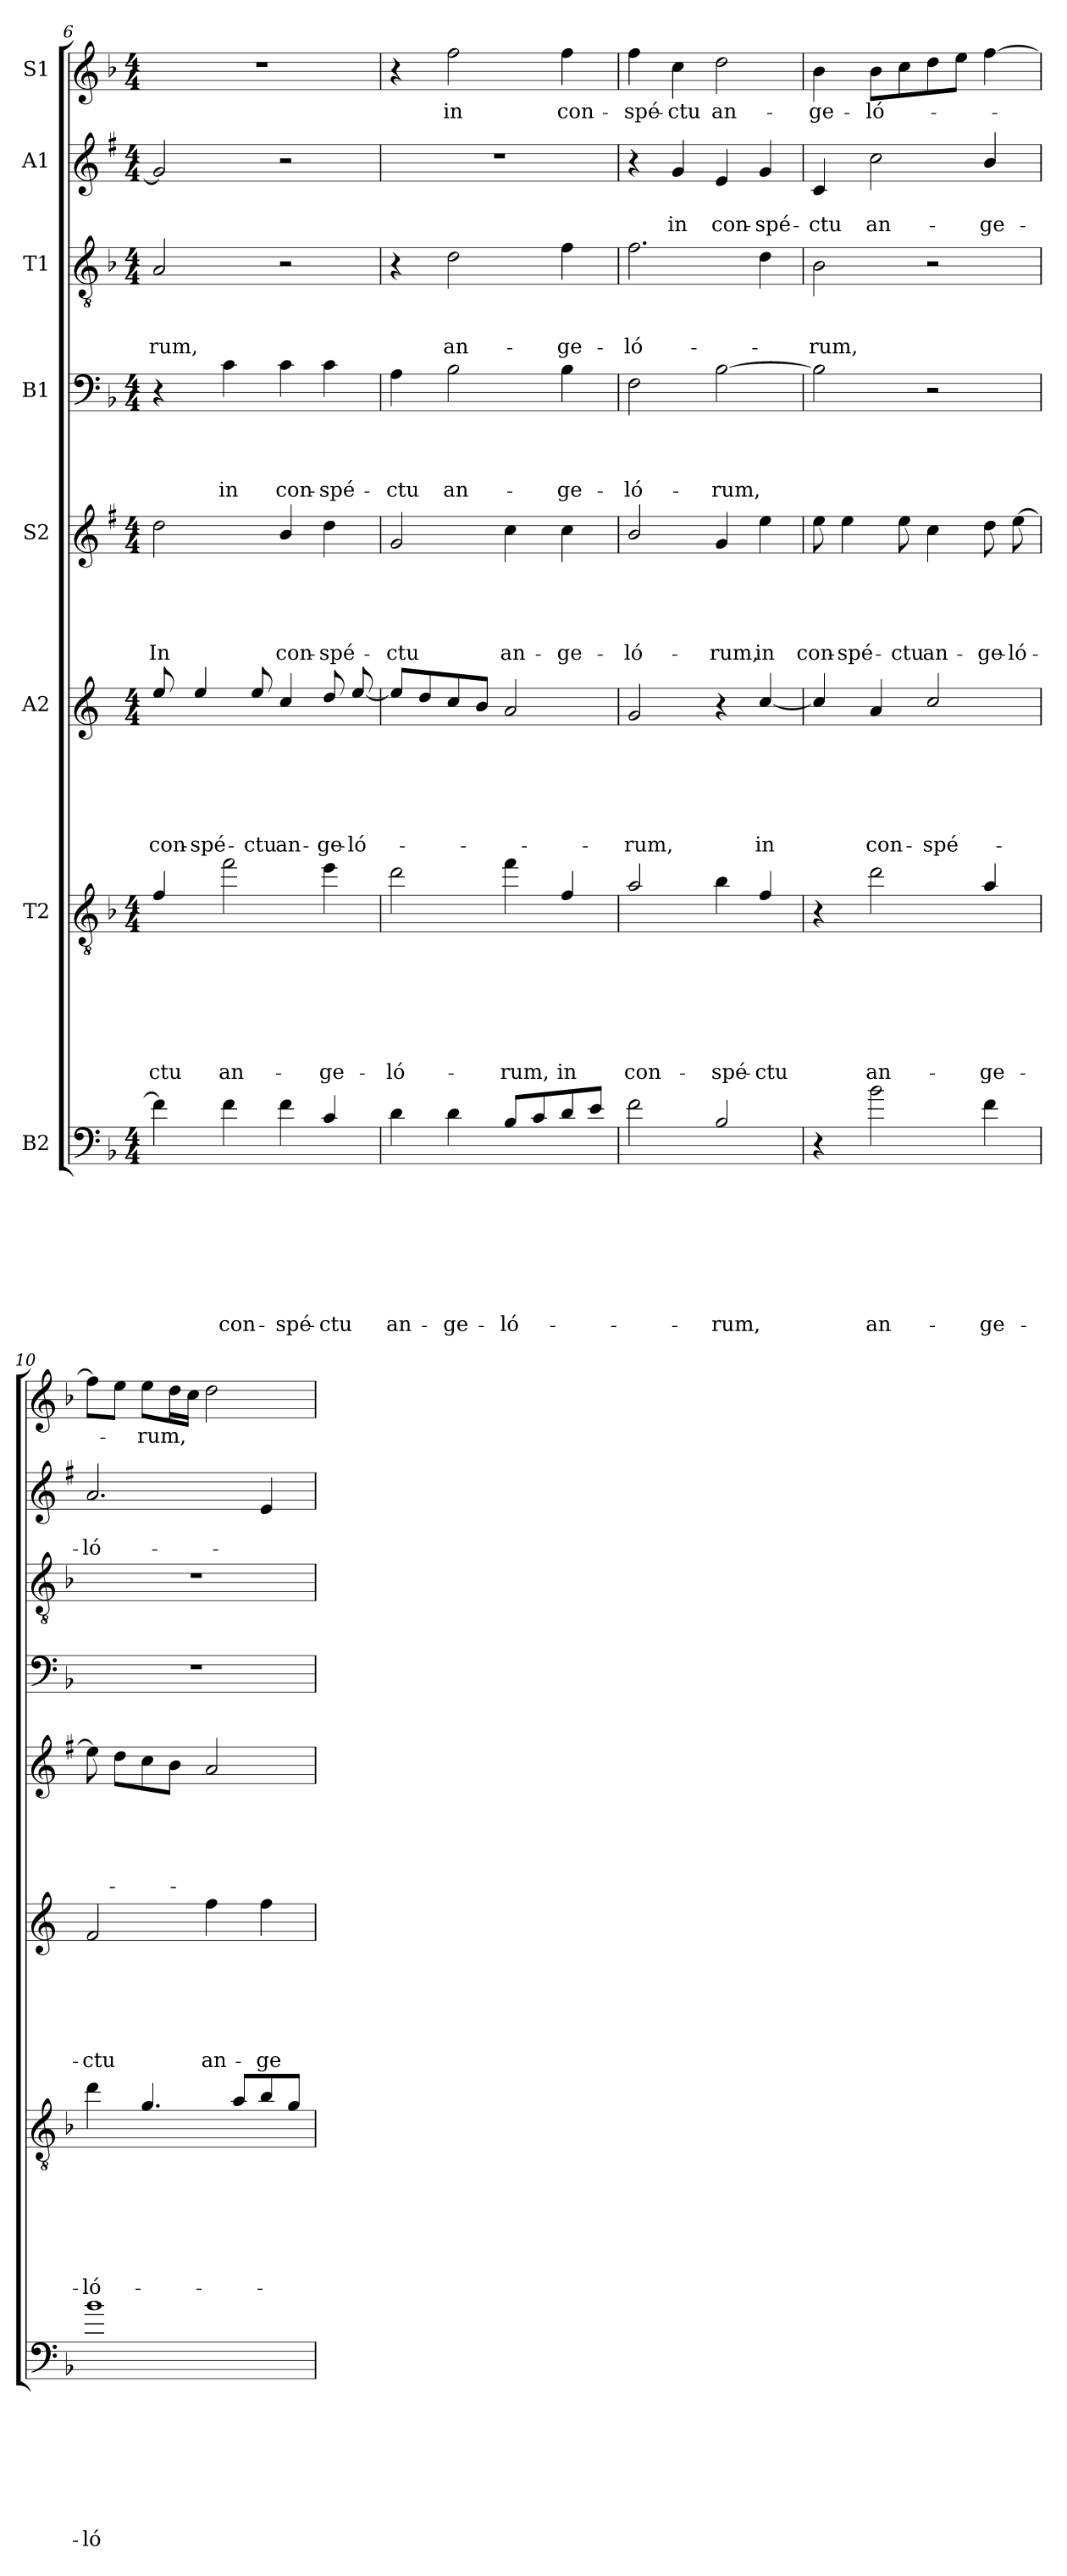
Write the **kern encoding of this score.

**kern	**text	**text	**text	**text	**text	**text	**text	**text	**kern	**text	**text	**text	**text	**text	**text	**text	**kern	**text	**text	**text	**text	**text	**text	**kern	**text	**text	**text	**text	**text	**kern	**text	**text	**text	**text	**kern	**text	**text	**text	**kern	**text	**text	**kern	**text
*part8	*part8	*part8	*part8	*part8	*part8	*part8	*part8	*part8	*part7	*part7	*part7	*part7	*part7	*part7	*part7	*part7	*part6	*part6	*part6	*part6	*part6	*part6	*part6	*part5	*part5	*part5	*part5	*part5	*part5	*part4	*part4	*part4	*part4	*part4	*part3	*part3	*part3	*part3	*part2	*part2	*part2	*part1	*part1
*staff8	*staff8	*staff8	*staff8	*staff8	*staff8	*staff8	*staff8	*staff8	*staff7	*staff7	*staff7	*staff7	*staff7	*staff7	*staff7	*staff7	*staff6	*staff6	*staff6	*staff6	*staff6	*staff6	*staff6	*staff5	*staff5	*staff5	*staff5	*staff5	*staff5	*staff4	*staff4	*staff4	*staff4	*staff4	*staff3	*staff3	*staff3	*staff3	*staff2	*staff2	*staff2	*staff1	*staff1
*I"B2	*	*	*	*	*	*	*	*	*I"T2	*	*	*	*	*	*	*	*I"A2	*	*	*	*	*	*	*I"S2	*	*	*	*	*	*I"B1	*	*	*	*	*I"T1	*	*	*	*I"A1	*	*	*I"S1	*
!!LO:PB:g=z
*clefF4	*	*	*	*	*	*	*	*	*clefGv2	*	*	*	*	*	*	*	*clefG2	*	*	*	*	*	*	*clefG2	*	*	*	*	*	*clefF4	*	*	*	*	*clefGv2	*	*	*	*clefG2	*	*	*clefG2	*
*ITrd7c12	*	*	*	*	*	*	*	*	*ITrd8c14	*	*	*	*	*	*	*	*ITrd4c7	*	*	*	*	*	*	*ITrd1c2	*	*	*	*	*	*	*	*	*	*	*	*	*	*	*ITrd1c2	*	*	*	*
*k[b-]	*	*	*	*	*	*	*	*	*k[b-]	*	*	*	*	*	*	*	*k[b-]	*	*	*	*	*	*	*k[b-]	*	*	*	*	*	*k[b-]	*	*	*	*	*k[b-]	*	*	*	*k[b-]	*	*	*k[b-]	*
*F:	*	*	*	*	*	*	*	*	*F:	*	*	*	*	*	*	*	*F:	*	*	*	*	*	*	*F:	*	*	*	*	*	*F:	*	*	*	*	*F:	*	*	*	*F:	*	*	*F:	*
*M4/4	*	*	*	*	*	*	*	*	*M4/4	*	*	*	*	*	*	*	*M4/4	*	*	*	*	*	*	*M4/4	*	*	*	*	*	*M4/4	*	*	*	*	*M4/4	*	*	*	*M4/4	*	*	*M4/4	*
=6	=6	=6	=6	=6	=6	=6	=6	=6	=6	=6	=6	=6	=6	=6	=6	=6	=6	=6	=6	=6	=6	=6	=6	=6	=6	=6	=6	=6	=6	=6	=6	=6	=6	=6	=6	=6	=6	=6	=6	=6	=6	=6	=6
!	!	!	!	!	!	!	!	!	!	!	!	!	!	!	!	!LO:LY:b	!	!	!	!	!	!	!LO:LY:b	!	!	!	!	!	!LO:LY:b	!	!	!	!	!	!	!	!	!LO:LY:b	!	!	!	!	!
4F\]	.	.	.	.	.	.	.	.	4F/	.	.	.	.	.	.	-ctu	8a/	.	.	.	.	.	con-	2cc\	.	.	.	.	In	4r	.	.	.	.	2A/	.	.	-rum,	2f/]	.	.	1r	.
!	!	!	!	!	!	!	!	!	!	!	!	!	!	!	!	!	!	!	!	!	!	!	!LO:LY:b	!	!	!	!	!	!	!	!	!	!	!	!	!	!	!	!	!	!	!	!
.	.	.	.	.	.	.	.	.	.	.	.	.	.	.	.	.	4a/	.	.	.	.	.	-spé-	.	.	.	.	.	.	.	.	.	.	.	.	.	.	.	.	.	.	.	.
!	!	!	!	!	!	!	!	!LO:LY:b	!	!	!	!	!	!	!	!LO:LY:b	!	!	!	!	!	!	!	!	!	!	!	!	!	!	!	!	!	!LO:LY:b	!	!	!	!	!	!	!	!	!
4F\	.	.	.	.	.	.	.	con-	2f\	.	.	.	.	.	.	an-	.	.	.	.	.	.	.	.	.	.	.	.	.	4c\	.	.	.	in	.	.	.	.	.	.	.	.	.
!	!	!	!	!	!	!	!	!	!	!	!	!	!	!	!	!	!	!	!	!	!	!	!LO:LY:b	!	!	!	!	!	!	!	!	!	!	!	!	!	!	!	!	!	!	!	!
.	.	.	.	.	.	.	.	.	.	.	.	.	.	.	.	.	8a/	.	.	.	.	.	-ctu	.	.	.	.	.	.	.	.	.	.	.	.	.	.	.	.	.	.	.	.
!	!	!	!	!	!	!	!	!LO:LY:b	!	!	!	!	!	!	!	!	!	!	!	!	!	!	!LO:LY:b	!	!	!	!	!	!LO:LY:b	!	!	!	!	!LO:LY:b	!	!	!	!	!	!	!	!	!
4F\	.	.	.	.	.	.	.	-spé-	.	.	.	.	.	.	.	.	4f/	.	.	.	.	.	an-	4a/	.	.	.	.	con-	4c\	.	.	.	con-	2r	.	.	.	2r	.	.	.	.
!	!	!	!	!	!	!	!	!LO:LY:b	!	!	!	!	!	!	!	!LO:LY:b	!	!	!	!	!	!	!LO:LY:b	!	!	!	!	!	!LO:LY:b	!	!	!	!	!LO:LY:b	!	!	!	!	!	!	!	!	!
4C/	.	.	.	.	.	.	.	-ctu	4e\	.	.	.	.	.	.	-ge-	8g/	.	.	.	.	.	-ge-	4cc\	.	.	.	.	-spé-	4c\	.	.	.	-spé-	.	.	.	.	.	.	.	.	.
!	!	!	!	!	!	!	!	!	!	!	!	!	!	!	!	!	!	!	!	!	!	!	!LO:LY:b	!	!	!	!	!	!	!	!	!	!	!	!	!	!	!	!	!	!	!	!
.	.	.	.	.	.	.	.	.	.	.	.	.	.	.	.	.	[8a/	.	.	.	.	.	-ló-	.	.	.	.	.	.	.	.	.	.	.	.	.	.	.	.	.	.	.	.
=7	=7	=7	=7	=7	=7	=7	=7	=7	=7	=7	=7	=7	=7	=7	=7	=7	=7	=7	=7	=7	=7	=7	=7	=7	=7	=7	=7	=7	=7	=7	=7	=7	=7	=7	=7	=7	=7	=7	=7	=7	=7	=7	=7
!	!	!	!	!	!	!	!	!LO:LY:b	!	!	!	!	!	!	!	!LO:LY:b	!	!	!	!	!	!	!	!	!	!	!	!	!LO:LY:b	!	!	!	!	!LO:LY:b	!	!	!	!	!	!	!	!	!
4D\	.	.	.	.	.	.	.	an-	2d\	.	.	.	.	.	.	-ló-	8a/L]	.	.	.	.	.	.	2f/	.	.	.	.	-ctu	4A\	.	.	.	-ctu	4r	.	.	.	1r	.	.	4r	.
.	.	.	.	.	.	.	.	.	.	.	.	.	.	.	.	.	8g/	.	.	.	.	.	.	.	.	.	.	.	.	.	.	.	.	.	.	.	.	.	.	.	.	.	.
!	!	!	!	!	!	!	!	!LO:LY:b	!	!	!	!	!	!	!	!	!	!	!	!	!	!	!	!	!	!	!	!	!	!	!	!	!	!LO:LY:b	!	!	!	!LO:LY:b	!	!	!	!	!LO:LY:b
4D\	.	.	.	.	.	.	.	-ge-	.	.	.	.	.	.	.	.	8f/	.	.	.	.	.	.	.	.	.	.	.	.	2B-\	.	.	.	an-	2d\	.	.	an-	.	.	.	2ff\	in
.	.	.	.	.	.	.	.	.	.	.	.	.	.	.	.	.	8e/J	.	.	.	.	.	.	.	.	.	.	.	.	.	.	.	.	.	.	.	.	.	.	.	.	.	.
!	!	!	!	!	!	!	!	!LO:LY:b	!	!	!	!	!	!	!	!LO:LY:b	!	!	!	!	!	!	!	!	!	!	!	!	!LO:LY:b	!	!	!	!	!	!	!	!	!	!	!	!	!	!
8BB-/L	.	.	.	.	.	.	.	-ló-	4f\	.	.	.	.	.	.	-rum,	2d/	.	.	.	.	.	.	4b-\	.	.	.	.	an-	.	.	.	.	.	.	.	.	.	.	.	.	.	.
8C/	.	.	.	.	.	.	.	.	.	.	.	.	.	.	.	.	.	.	.	.	.	.	.	.	.	.	.	.	.	.	.	.	.	.	.	.	.	.	.	.	.	.	.
!	!	!	!	!	!	!	!	!	!	!	!	!	!	!	!	!LO:LY:b	!	!	!	!	!	!	!	!	!	!	!	!	!LO:LY:b	!	!	!	!	!LO:LY:b	!	!	!	!LO:LY:b	!	!	!	!	!LO:LY:b
8D/	.	.	.	.	.	.	.	.	4F/	.	.	.	.	.	.	in	.	.	.	.	.	.	.	4b-\	.	.	.	.	-ge-	4B-\	.	.	.	-ge-	4f\	.	.	-ge-	.	.	.	4ff\	con-
8E/J	.	.	.	.	.	.	.	.	.	.	.	.	.	.	.	.	.	.	.	.	.	.	.	.	.	.	.	.	.	.	.	.	.	.	.	.	.	.	.	.	.	.	.
=8	=8	=8	=8	=8	=8	=8	=8	=8	=8	=8	=8	=8	=8	=8	=8	=8	=8	=8	=8	=8	=8	=8	=8	=8	=8	=8	=8	=8	=8	=8	=8	=8	=8	=8	=8	=8	=8	=8	=8	=8	=8	=8	=8
!	!	!	!	!	!	!	!	!	!	!	!	!	!	!	!	!LO:LY:b	!	!	!	!	!	!	!LO:LY:b	!	!	!	!	!	!LO:LY:b	!	!	!	!	!LO:LY:b	!	!	!	!LO:LY:b	!	!	!	!	!LO:LY:b
2F\	.	.	.	.	.	.	.	.	2A/	.	.	.	.	.	.	con-	2c/	.	.	.	.	.	-rum,	2a/	.	.	.	.	-ló-	2F\	.	.	.	-ló-	2.f\	.	.	-ló-	4r	.	.	4ff\	-spé-
!	!	!	!	!	!	!	!	!	!	!	!	!	!	!	!	!	!	!	!	!	!	!	!	!	!	!	!	!	!	!	!	!	!	!	!	!	!	!	!	!	!LO:LY:b	!	!LO:LY:b
.	.	.	.	.	.	.	.	.	.	.	.	.	.	.	.	.	.	.	.	.	.	.	.	.	.	.	.	.	.	.	.	.	.	.	.	.	.	.	4f/	.	in	4cc\	-ctu
!	!	!	!	!	!	!	!	!LO:LY:b	!	!	!	!	!	!	!	!LO:LY:b	!	!	!	!	!	!	!	!	!	!	!	!	!LO:LY:b	!	!	!	!	!LO:LY:b	!	!	!	!	!	!	!LO:LY:b	!	!LO:LY:b
2BB-/	.	.	.	.	.	.	.	-rum,	4B-\	.	.	.	.	.	.	-spé-	4r	.	.	.	.	.	.	4f/	.	.	.	.	-rum,	[2B-\	.	.	.	-rum,	.	.	.	.	4d/	.	con-	2dd\	an-
!	!	!	!	!	!	!	!	!	!	!	!	!	!	!	!	!LO:LY:b	!	!	!	!	!	!	!LO:LY:b	!	!	!	!	!	!LO:LY:b	!	!	!	!	!	!	!	!	!	!	!	!LO:LY:b	!	!
.	.	.	.	.	.	.	.	.	4F/	.	.	.	.	.	.	-ctu	[4f/	.	.	.	.	.	in	4dd\	.	.	.	.	in	.	.	.	.	.	4d\	.	.	.	4f/	.	-spé-	.	.
=9	=9	=9	=9	=9	=9	=9	=9	=9	=9	=9	=9	=9	=9	=9	=9	=9	=9	=9	=9	=9	=9	=9	=9	=9	=9	=9	=9	=9	=9	=9	=9	=9	=9	=9	=9	=9	=9	=9	=9	=9	=9	=9	=9
!	!	!	!	!	!	!	!	!	!	!	!	!	!	!	!	!	!	!	!	!	!	!	!	!	!	!	!	!	!LO:LY:b	!	!	!	!	!	!	!	!	!LO:LY:b	!	!	!LO:LY:b	!	!LO:LY:b
4r	.	.	.	.	.	.	.	.	4r	.	.	.	.	.	.	.	4f/]	.	.	.	.	.	.	8dd\	.	.	.	.	con-	2B-\]	.	.	.	.	2B-\	.	.	-rum,	4B-/	.	-ctu	4b-\	-ge-
!	!	!	!	!	!	!	!	!	!	!	!	!	!	!	!	!	!	!	!	!	!	!	!	!	!	!	!	!	!LO:LY:b	!	!	!	!	!	!	!	!	!	!	!	!	!	!
.	.	.	.	.	.	.	.	.	.	.	.	.	.	.	.	.	.	.	.	.	.	.	.	4dd\	.	.	.	.	-spé-	.	.	.	.	.	.	.	.	.	.	.	.	.	.
!	!	!	!	!	!	!	!	!LO:LY:b	!	!	!	!	!	!	!	!LO:LY:b	!	!	!	!	!	!	!LO:LY:b	!	!	!	!	!	!	!	!	!	!	!	!	!	!	!	!	!	!LO:LY:b	!	!LO:LY:b
2B-\	.	.	.	.	.	.	.	an-	2d\	.	.	.	.	.	.	an-	4d/	.	.	.	.	.	con-	.	.	.	.	.	.	.	.	.	.	.	.	.	.	.	2b-\	.	an-	8b-\L	-ló-
!	!	!	!	!	!	!	!	!	!	!	!	!	!	!	!	!	!	!	!	!	!	!	!	!	!	!	!	!	!LO:LY:b	!	!	!	!	!	!	!	!	!	!	!	!	!	!
.	.	.	.	.	.	.	.	.	.	.	.	.	.	.	.	.	.	.	.	.	.	.	.	8dd\	.	.	.	.	-ctu	.	.	.	.	.	.	.	.	.	.	.	.	8cc\	.
!	!	!	!	!	!	!	!	!	!	!	!	!	!	!	!	!	!	!	!	!	!	!	!LO:LY:b	!	!	!	!	!	!LO:LY:b	!	!	!	!	!	!	!	!	!	!	!	!	!	!
.	.	.	.	.	.	.	.	.	.	.	.	.	.	.	.	.	2f/	.	.	.	.	.	-spé-	4b-\	.	.	.	.	an-	2r	.	.	.	.	2r	.	.	.	.	.	.	8dd\	.
.	.	.	.	.	.	.	.	.	.	.	.	.	.	.	.	.	.	.	.	.	.	.	.	.	.	.	.	.	.	.	.	.	.	.	.	.	.	.	.	.	.	8ee\J	.
!	!	!	!	!	!	!	!	!LO:LY:b	!	!	!	!	!	!	!	!LO:LY:b	!	!	!	!	!	!	!	!	!	!	!	!	!LO:LY:b	!	!	!	!	!	!	!	!	!	!	!	!LO:LY:b	!	!
4F\	.	.	.	.	.	.	.	-ge-	4A/	.	.	.	.	.	.	-ge-	.	.	.	.	.	.	.	8cc\	.	.	.	.	-ge-	.	.	.	.	.	.	.	.	.	4a/	.	-ge-	[4ff\	.
!	!	!	!	!	!	!	!	!	!	!	!	!	!	!	!	!	!	!	!	!	!	!	!	!	!	!	!	!	!LO:LY:b	!	!	!	!	!	!	!	!	!	!	!	!	!	!
.	.	.	.	.	.	.	.	.	.	.	.	.	.	.	.	.	.	.	.	.	.	.	.	[8dd\	.	.	.	.	-ló-	.	.	.	.	.	.	.	.	.	.	.	.	.	.
!!LO:PB:g=z
=10	=10	=10	=10	=10	=10	=10	=10	=10	=10	=10	=10	=10	=10	=10	=10	=10	=10	=10	=10	=10	=10	=10	=10	=10	=10	=10	=10	=10	=10	=10	=10	=10	=10	=10	=10	=10	=10	=10	=10	=10	=10	=10	=10
!	!	!	!	!	!	!	!	!LO:LY:b	!	!	!	!	!	!	!	!LO:LY:b	!	!	!	!	!	!	!LO:LY:b	!	!	!	!	!	!	!	!	!	!	!	!	!	!	!	!	!	!LO:LY:b	!	!
1B-	.	.	.	.	.	.	.	-ló-	4d\	.	.	.	.	.	.	-ló-	2B-/	.	.	.	.	.	-ctu	8dd\]	.	.	.	.	.	1r	.	.	.	.	1r	.	.	.	2.g/	.	-ló-	8ff\L]	.
.	.	.	.	.	.	.	.	.	.	.	.	.	.	.	.	.	.	.	.	.	.	.	.	8cc\L	.	.	.	.	.	.	.	.	.	.	.	.	.	.	.	.	.	8ee\J	.
!	!	!	!	!	!	!	!	!	!	!	!	!	!	!	!	!	!	!	!	!	!	!	!	!	!	!	!	!	!	!	!	!	!	!	!	!	!	!	!	!	!	!	!LO:LY:b
.	.	.	.	.	.	.	.	.	4.G/	.	.	.	.	.	.	.	.	.	.	.	.	.	.	8b-\	.	.	.	.	.	.	.	.	.	.	.	.	.	.	.	.	.	8ee\L	-rum,
.	.	.	.	.	.	.	.	.	.	.	.	.	.	.	.	.	.	.	.	.	.	.	.	8a\J	.	.	.	.	.	.	.	.	.	.	.	.	.	.	.	.	.	16dd\L	.
.	.	.	.	.	.	.	.	.	.	.	.	.	.	.	.	.	.	.	.	.	.	.	.	.	.	.	.	.	.	.	.	.	.	.	.	.	.	.	.	.	.	16cc\JJ	.
!	!	!	!	!	!	!	!	!	!	!	!	!	!	!	!	!	!	!	!	!	!	!	!LO:LY:b	!	!	!	!	!	!	!	!	!	!	!	!	!	!	!	!	!	!	!	!
.	.	.	.	.	.	.	.	.	.	.	.	.	.	.	.	.	4b-\	.	.	.	.	.	an-	2g/	.	.	.	.	.	.	.	.	.	.	.	.	.	.	.	.	.	2dd\	.
.	.	.	.	.	.	.	.	.	8A/L	.	.	.	.	.	.	.	.	.	.	.	.	.	.	.	.	.	.	.	.	.	.	.	.	.	.	.	.	.	.	.	.	.	.
!	!	!	!	!	!	!	!	!	!	!	!	!	!	!	!	!	!	!	!	!	!	!	!LO:LY:b	!	!	!	!	!	!	!	!	!	!	!	!	!	!	!	!	!	!	!	!
.	.	.	.	.	.	.	.	.	8B-/	.	.	.	.	.	.	.	4b-\	.	.	.	.	.	-ge-	.	.	.	.	.	.	.	.	.	.	.	.	.	.	.	4d/	.	.	.	.
.	.	.	.	.	.	.	.	.	8G/J	.	.	.	.	.	.	.	.	.	.	.	.	.	.	.	.	.	.	.	.	.	.	.	.	.	.	.	.	.	.	.	.	.	.
=	=	=	=	=	=	=	=	=	=	=	=	=	=	=	=	=	=	=	=	=	=	=	=	=	=	=	=	=	=	=	=	=	=	=	=	=	=	=	=	=	=	=	=
*-	*-	*-	*-	*-	*-	*-	*-	*-	*-	*-	*-	*-	*-	*-	*-	*-	*-	*-	*-	*-	*-	*-	*-	*-	*-	*-	*-	*-	*-	*-	*-	*-	*-	*-	*-	*-	*-	*-	*-	*-	*-	*-	*-
